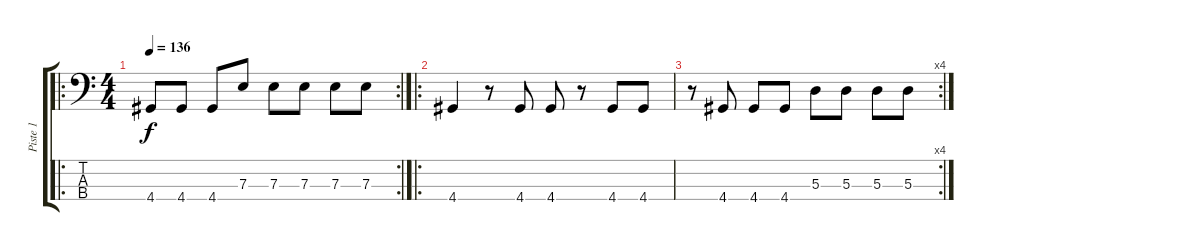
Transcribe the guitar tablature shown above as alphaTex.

\track ("Piste 1" "Piste 1") {instrument electricbassfinger}
\staff {score tabs}
\tuning (G2 D2 A1 E1) {hide}
\ro
\rc 2
\ts (4 4)
\tempo 136
\clef f4
\ks c
4.4.8{dy f} 4.4.8 4.4.8 7.3.8 7.3.8 7.3.8 7.3.8 7.3.8 |
\ro
4.4.4 r.8 4.4.8 4.4.8 r.8 4.4.8 4.4.8 |
\rc 4
r.8 4.4.8 4.4.8 4.4.8 5.3.8 5.3.8 5.3.8 5.3.8
